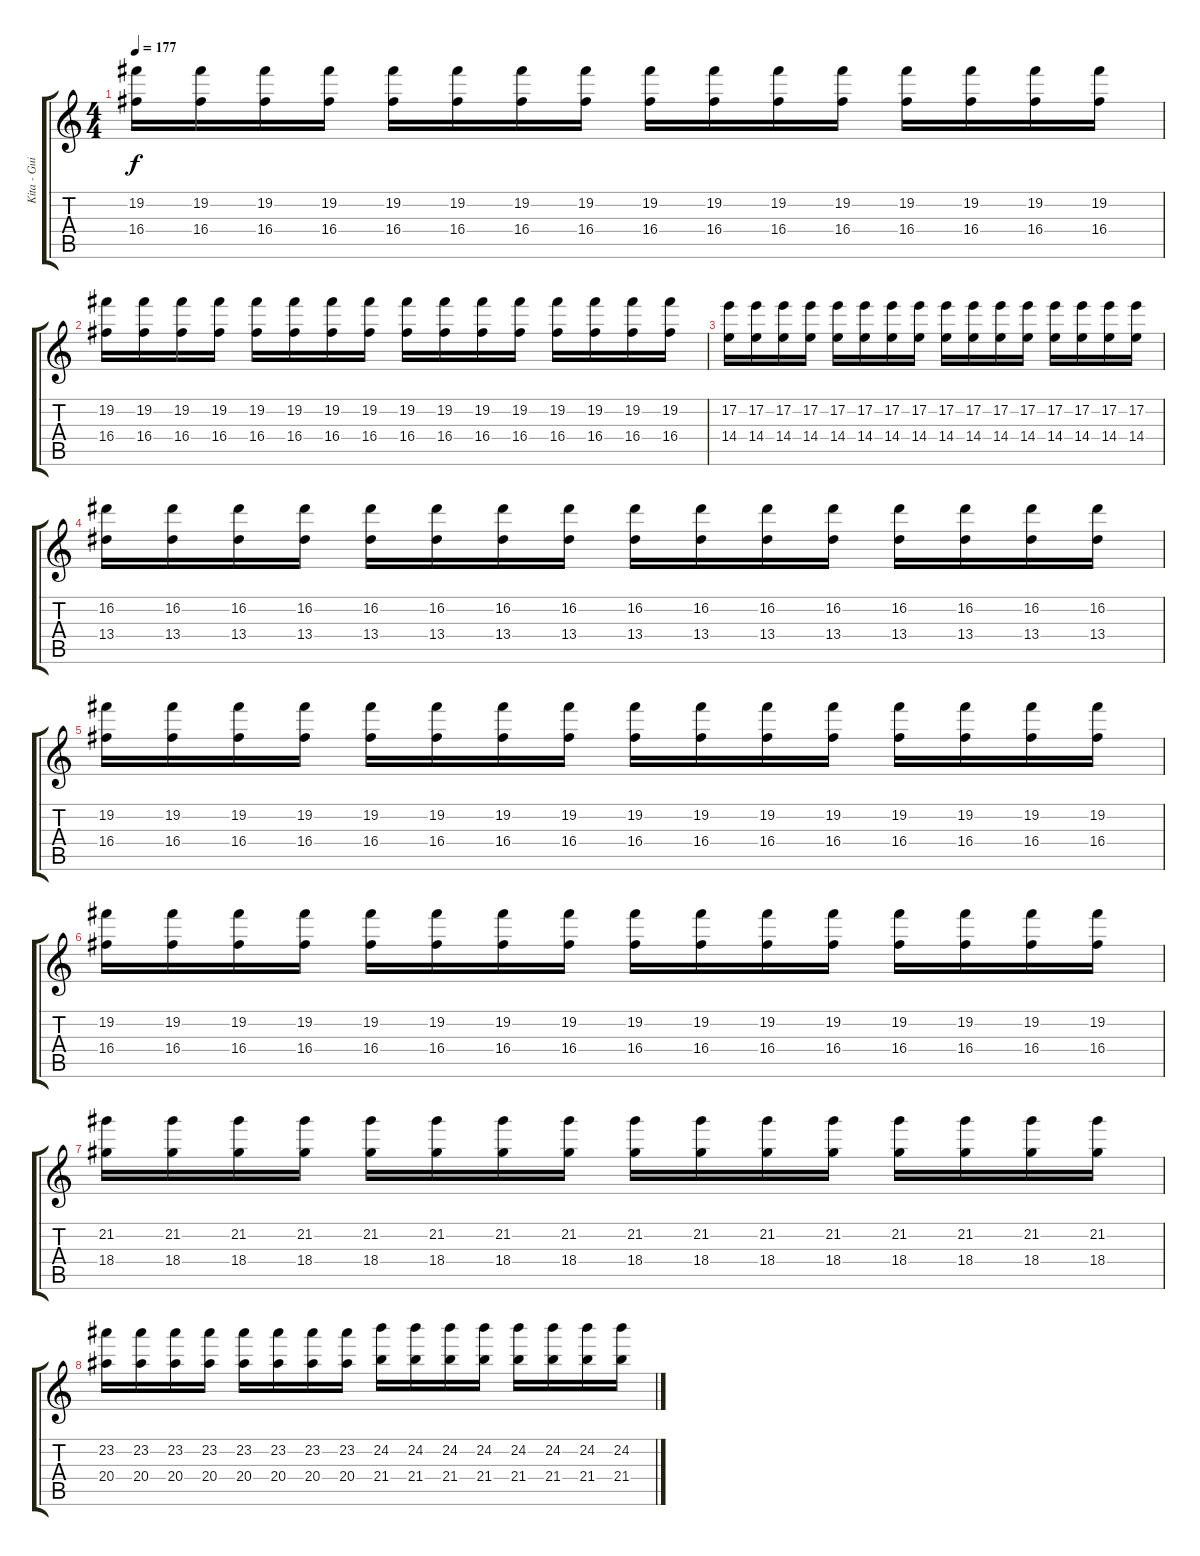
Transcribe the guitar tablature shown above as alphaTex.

\track ("Kita - Guitar" "Kita - Gui") {instrument acousticguitarnylon}
\staff {score tabs}
\tuning (E4 B3 G3 D3 A2 E2) {hide}
\ts (4 4)
\tempo 177
\clef g2
\ks c
(19.2 16.4).16{dy f} (19.2 16.4).16 (19.2 16.4).16 (19.2 16.4).16 (19.2 16.4).16 (19.2 16.4).16 (19.2 16.4).16 (19.2 16.4).16 (19.2 16.4).16 (19.2 16.4).16 (19.2 16.4).16 (19.2 16.4).16 (19.2 16.4).16 (19.2 16.4).16 (19.2 16.4).16 (19.2 16.4).16 |
(19.2 16.4).16 (19.2 16.4).16 (19.2 16.4).16{txt ""} (19.2 16.4).16 (19.2 16.4).16 (19.2 16.4).16 (19.2 16.4).16 (19.2 16.4).16 (19.2 16.4).16 (19.2 16.4).16 (19.2 16.4).16 (19.2 16.4).16 (19.2 16.4).16 (19.2 16.4).16 (19.2 16.4).16 (19.2 16.4).16 |
(17.2 14.4).16 (17.2 14.4).16 (17.2 14.4).16 (17.2 14.4).16 (17.2 14.4).16 (17.2 14.4).16 (17.2 14.4).16 (17.2 14.4).16 (17.2 14.4).16 (17.2 14.4).16 (17.2 14.4).16 (17.2 14.4).16 (17.2 14.4).16 (17.2 14.4).16 (17.2 14.4).16 (17.2 14.4).16 |
(16.2 13.4).16 (16.2 13.4).16 (16.2 13.4).16 (16.2 13.4).16 (16.2 13.4).16 (16.2 13.4).16 (16.2 13.4).16 (16.2 13.4).16 (16.2 13.4).16 (16.2 13.4).16 (16.2 13.4).16 (16.2 13.4).16 (16.2 13.4).16 (16.2 13.4).16 (16.2 13.4).16 (16.2 13.4).16 |
(19.2 16.4).16 (19.2 16.4).16 (19.2 16.4).16 (19.2 16.4).16 (19.2 16.4).16 (19.2 16.4).16 (19.2 16.4).16 (19.2 16.4).16 (19.2 16.4).16 (19.2 16.4).16 (19.2 16.4).16 (19.2 16.4).16 (19.2 16.4).16 (19.2 16.4).16 (19.2 16.4).16 (19.2 16.4).16 |
(19.2 16.4).16 (19.2 16.4).16 (19.2 16.4).16 (19.2 16.4).16 (19.2 16.4).16 (19.2 16.4).16 (19.2 16.4).16 (19.2 16.4).16 (19.2 16.4).16 (19.2 16.4).16 (19.2 16.4).16 (19.2 16.4).16 (19.2 16.4).16 (19.2 16.4).16 (19.2 16.4).16 (19.2 16.4).16 |
(21.2 18.4).16 (21.2 18.4).16 (21.2 18.4).16 (21.2 18.4).16 (21.2 18.4).16 (21.2 18.4).16 (21.2 18.4).16 (21.2 18.4).16 (21.2 18.4).16 (21.2 18.4).16 (21.2 18.4).16 (21.2 18.4).16 (21.2 18.4).16 (21.2 18.4).16 (21.2 18.4).16 (21.2 18.4).16 |
(23.2 20.4).16 (23.2 20.4).16 (23.2 20.4).16 (23.2 20.4).16 (23.2 20.4).16 (23.2 20.4).16 (23.2 20.4).16 (23.2 20.4).16 (24.2 21.4).16 (24.2 21.4).16 (24.2 21.4).16 (24.2 21.4).16 (24.2 21.4).16 (24.2 21.4).16 (24.2 21.4).16 (24.2 21.4).16
